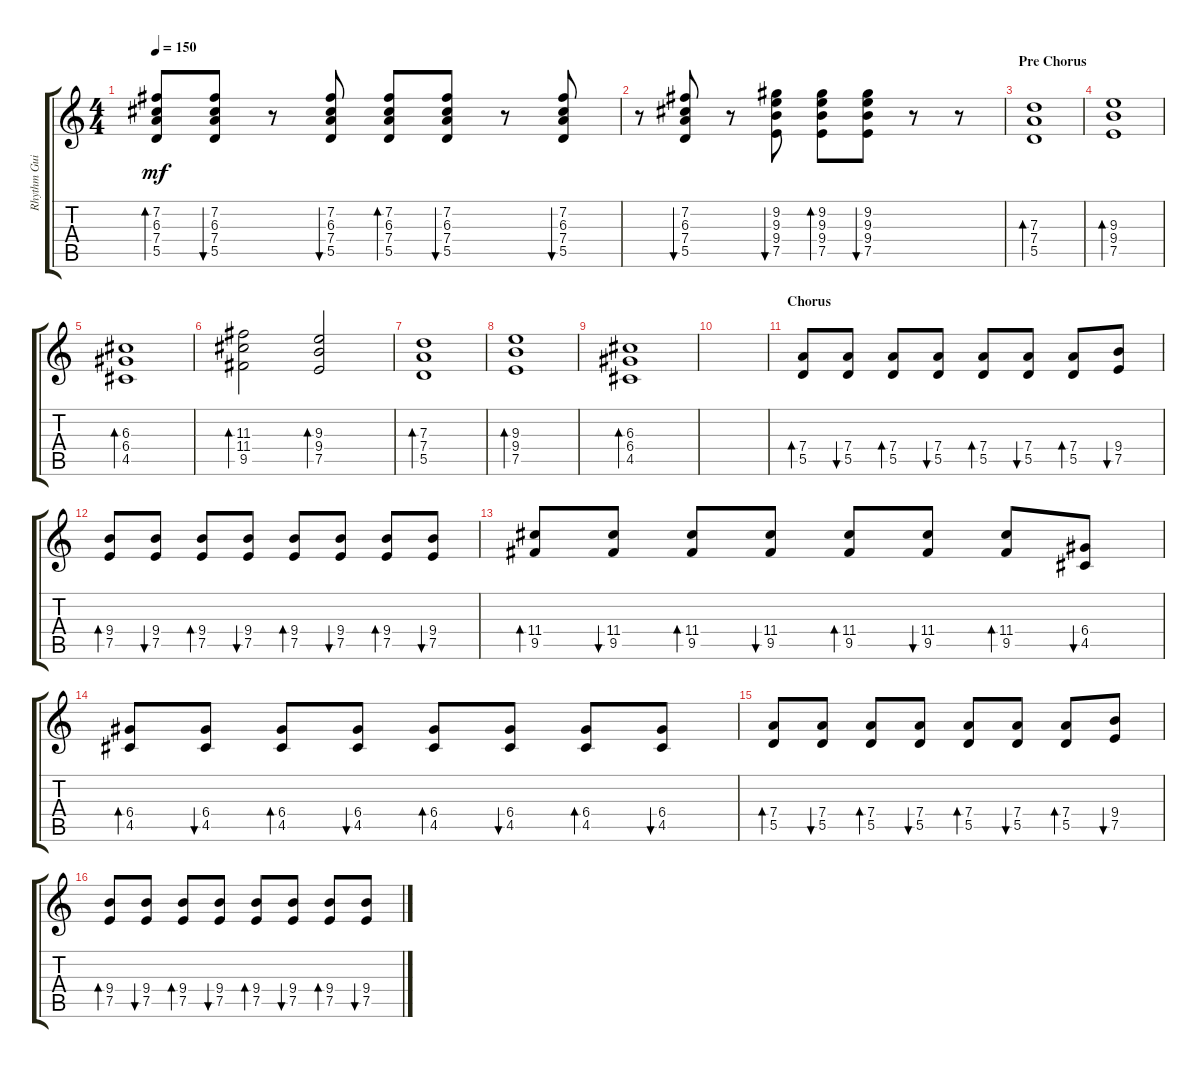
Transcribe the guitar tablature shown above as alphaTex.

\track ("Rhythm Guitar" "Rhythm Gui") {instrument overdrivenguitar}
\staff {score tabs}
\tuning (E4 B3 G3 D3 A2 E2) {hide}
\ts (4 4)
\tempo 150
\clef g2
\ks c
(7.2 6.3 7.4 5.5).8{bd 30 dy mf} (7.2 6.3 7.4 5.5).8{bu 30} r.8 (7.2 6.3 7.4 5.5).8{bu 30} (7.2 6.3 7.4 5.5).8{bd 30} (7.2 6.3 7.4 5.5).8{bu 30} r.8 (7.2 6.3 7.4 5.5).8{bu 30} |
r.8 (7.2 6.3 7.4 5.5).8{bu 30} r.8 (9.2 9.3 9.4 7.5).8{bu 30} (9.2 9.3 9.4 7.5).8{bd 30} (9.2 9.3 9.4 7.5).8{bu 30} r.8 r.8 |
\section ("" "Pre Chorus")
(7.3 7.4 5.5).1{bd 30} |
(9.3 9.4 7.5).1{bd 30} |
(6.3 6.4 4.5).1{bd 30} |
(11.3 11.4 9.5).2{bd 30} (9.3 9.4 7.5).2{bd 30} |
(7.3 7.4 5.5).1{bd 30} |
(9.3 9.4 7.5).1{bd 30} |
(6.3 6.4 4.5).1{bd 30} |
|
\section ("" "Chorus")
(7.4 5.5).8{bd 30} (7.4 5.5).8{bu 30} (7.4 5.5).8{bd 30} (7.4 5.5).8{bu 30} (7.4 5.5).8{bd 30} (7.4 5.5).8{bu 30} (7.4 5.5).8{bd 30} (9.4 7.5).8{bu 30} |
(9.4 7.5).8{bd 30} (9.4 7.5).8{bu 30} (9.4 7.5).8{bd 30} (9.4 7.5).8{bu 30} (9.4 7.5).8{bd 30} (9.4 7.5).8{bu 30} (9.4 7.5).8{bd 30} (9.4 7.5).8{bu 30} |
(11.4 9.5).8{bd 30} (11.4 9.5).8{bu 30} (11.4 9.5).8{bd 30} (11.4 9.5).8{bu 30} (11.4 9.5).8{bd 30} (11.4 9.5).8{bu 30} (11.4 9.5).8{bd 30} (6.4 4.5).8{bu 30} |
(6.4 4.5).8{bd 30} (6.4 4.5).8{bu 30} (6.4 4.5).8{bd 30} (6.4 4.5).8{bu 30} (6.4 4.5).8{bd 30} (6.4 4.5).8{bu 30} (6.4 4.5).8{bd 30} (6.4 4.5).8{bu 30} |
(7.4 5.5).8{bd 30} (7.4 5.5).8{bu 30} (7.4 5.5).8{bd 30} (7.4 5.5).8{bu 30} (7.4 5.5).8{bd 30} (7.4 5.5).8{bu 30} (7.4 5.5).8{bd 30} (9.4 7.5).8{bu 30} |
(9.4 7.5).8{bd 30} (9.4 7.5).8{bu 30} (9.4 7.5).8{bd 30} (9.4 7.5).8{bu 30} (9.4 7.5).8{bd 30} (9.4 7.5).8{bu 30} (9.4 7.5).8{bd 30} (9.4 7.5).8{bu 30}
